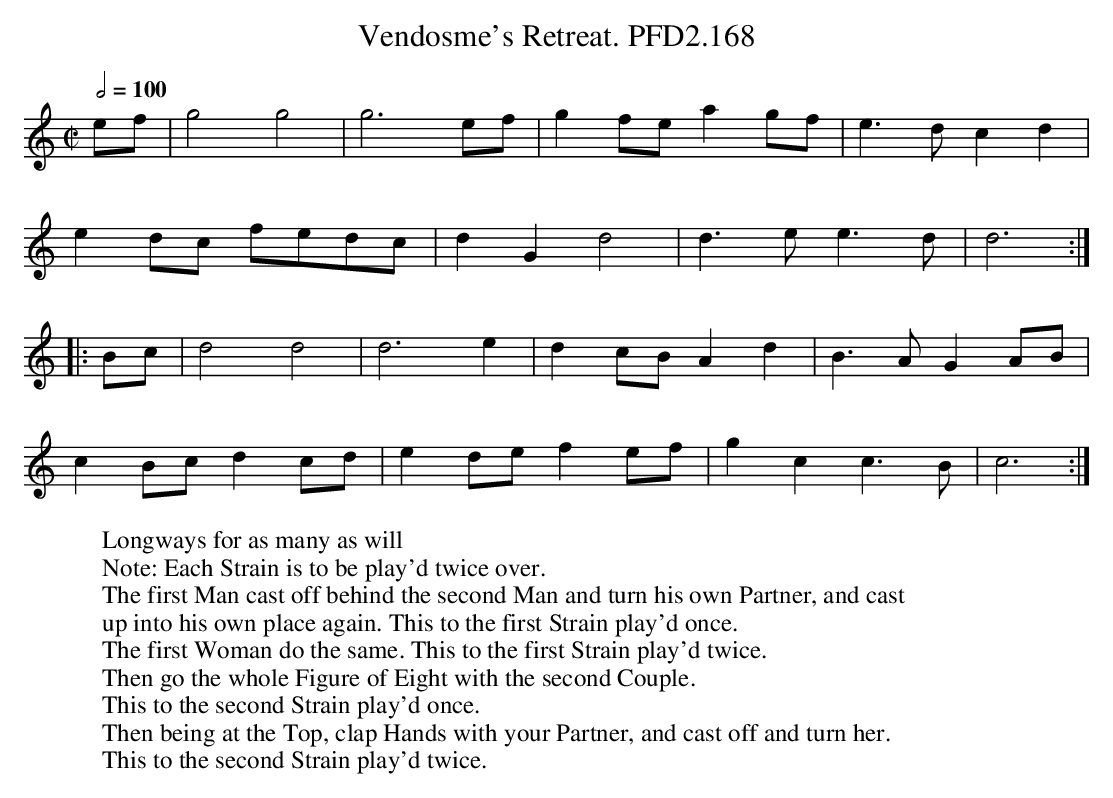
X:1
T:Vendosme's Retreat. PFD2.168
M:C|
L:1/4
W:Longways for as many as will
W:Note: Each Strain is to be play'd twice over.
W:The first Man cast off behind the second Man and turn his own Partner, and cast
W:up into his own place again. This to the first Strain play'd once.
W:The first Woman do the same. This to the first Strain play'd twice.
W:Then go the whole Figure of Eight with the second Couple.
W:This to the second Strain play'd once.
W:Then being at the Top, clap Hands with your Partner, and cast off and turn her.
W:This to the second Strain play'd twice.
Q:2/4=100
K:C
e/f/ | g2 g2 | g3 e/f/ | gf/e/ ag/f/ | e>d cd |
ed/c/ f/e/d/c/ | dG d2 | d>e e>d | d3 :|
|: B/c/ | d2 d2 | d3 e | d c/B/ Ad | B>A GA/B/ |
cB/c/ dc/d/ | ed/e/ fe/f/ | gc c>B | c3 :|
